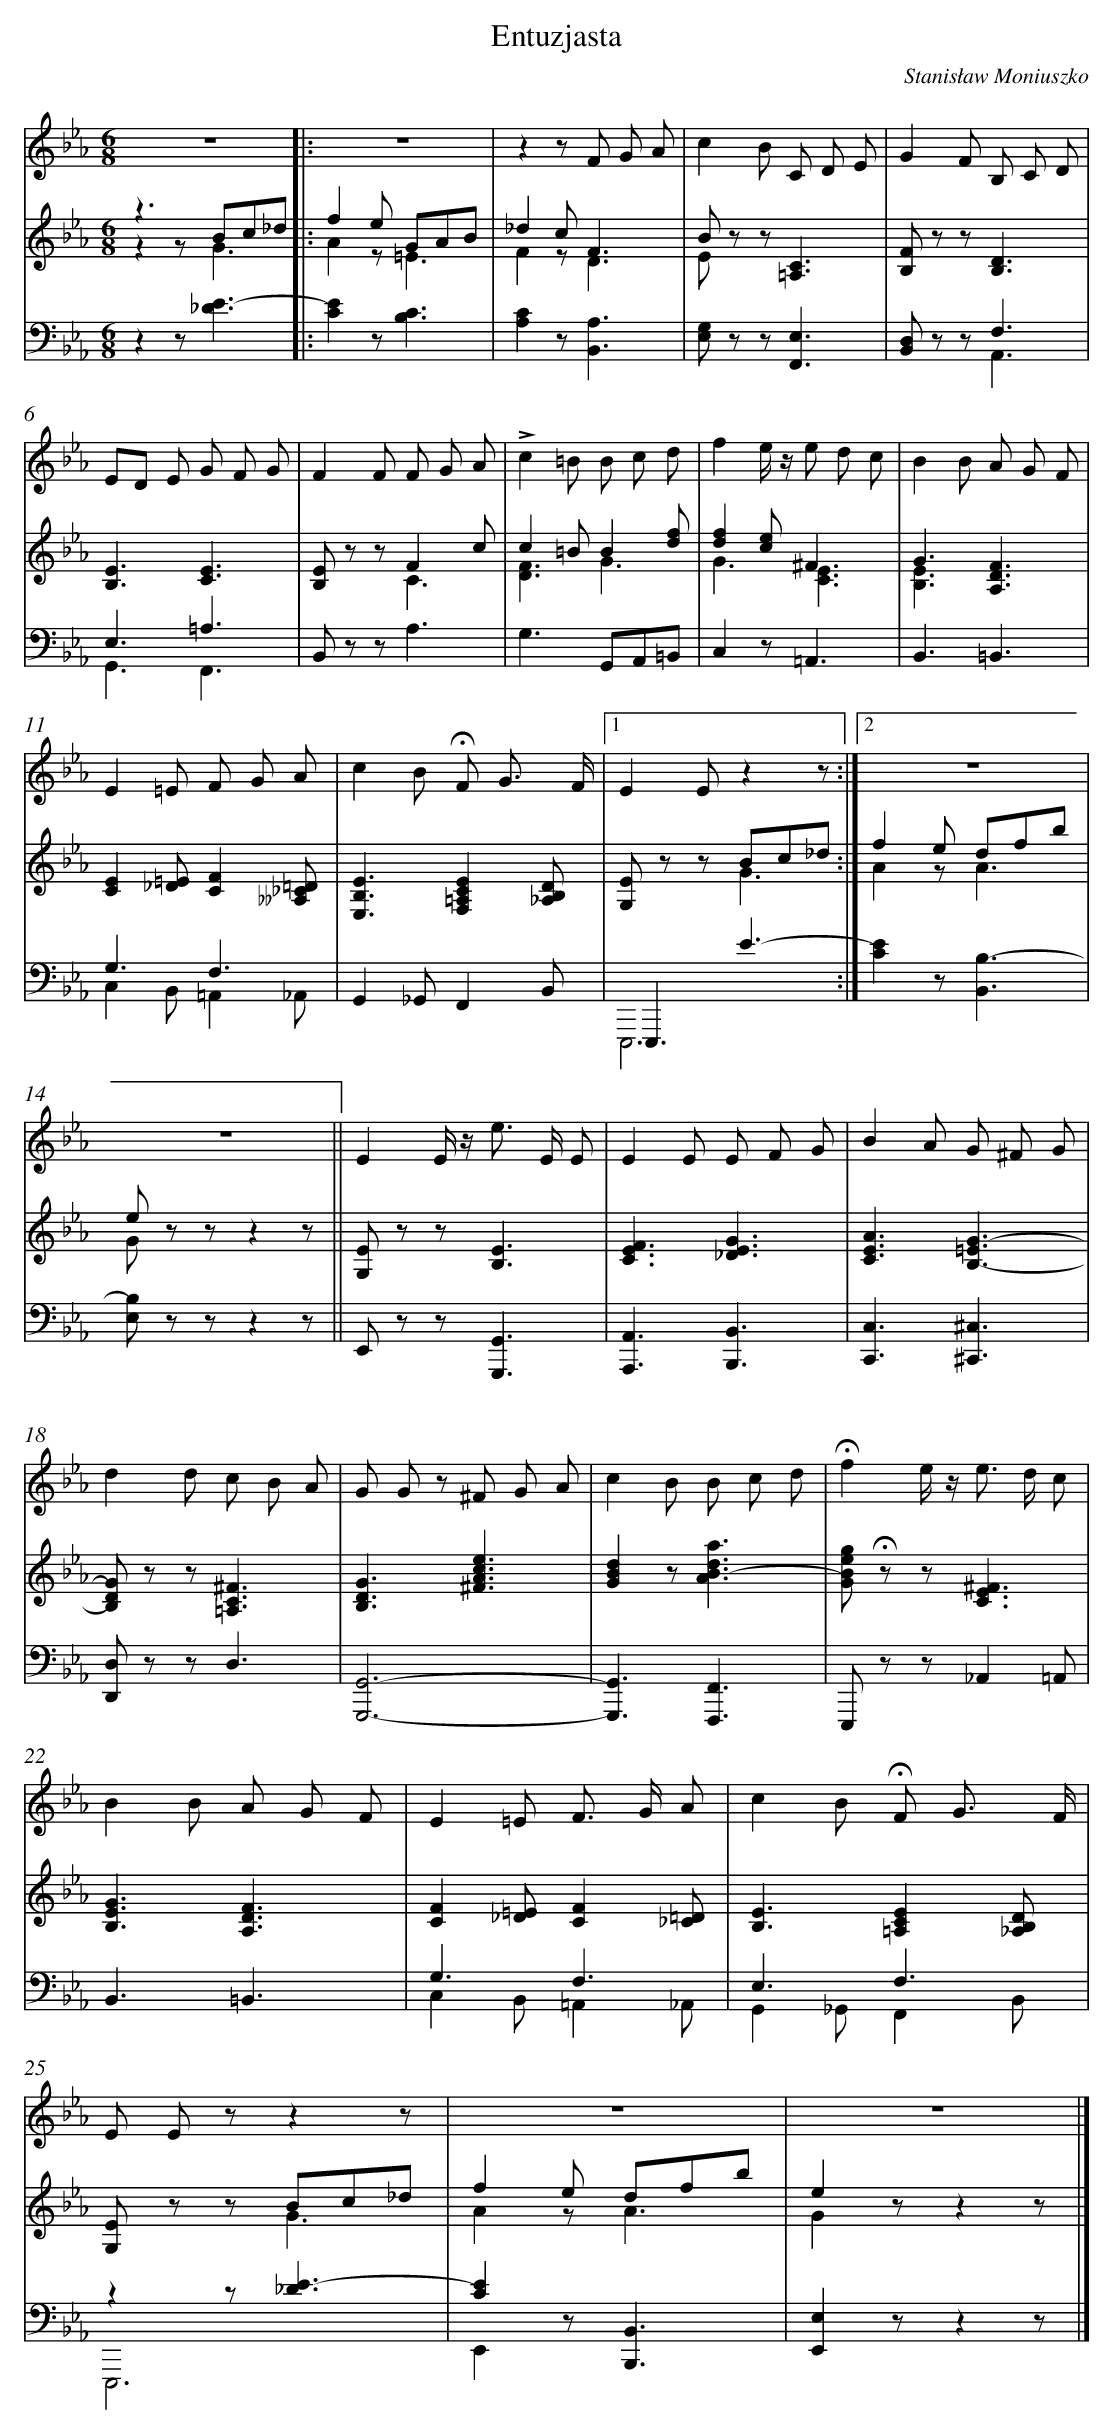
X:1
T: Entuzjasta
C: Stanisław Moniuszko
L: 1/8
M: 6/8
V: 1 clef=treble
V: 2 clef=treble
V: 3 clef=bass
K: Eb
[V:1] z6 ]|:
[V:2] z2>B2c_d & z2zG3 ]|:
[V:3] z2z[E3-_D3] ]|:
[V:1] z6 |
[V:2] f2e GAB & A2z=E3 |
[V:3] [E2C2]z[C3B,3] |
[V:1] z2z F G A |
[V:2] _d2cF3 & F2zD3 |
[V:3] [C2A,2]z[A,3B,,3] |
[V:1] c2B C D E |
[V:2] B z z[C3=A,3] & E x xx3 |
[V:3] [G,E,] z z[E,3F,,3] |
[V:1] G2F B, C D |
[V:2] [FB,] z z[D3B,3] |
[V:3] [D,B,,] z zF,3 & x3A,,3 |
[V:1] ED E G F G |
[V:2] [E3B,3][E3C3] |
[V:3] E,3=A,3 & G,,3F,,3 |
[V:1] F2F F G A |
[V:2] [EB,] z zF2c & x3C3 |
[V:3] B,, z zA,3 |
[V:1] !accent!c2=B B c d |
[V:2] c2=BB2[fd] & [F3D3]G3 |
[V:3] G,2>G,,2A,,=B,, |
[V:1] f2e/ z/ e d c |
[V:2] [f2d2][ec]^F3 & G3[E3C3] |
[V:3] C,2z=A,,3 |
[V:1] B2B A G F |
[V:2] G3[F3D3A,3] & [E3B,3]x3 |
[V:3] B,,3=B,,3 |
[V:1] E2=E F G A |
[V:2] [E2C2][=E_D][F2C2][=D_C__A,] |
[V:3] G,3F,3 & C,2B,,=A,,2_A,, |
[V:1] c2B !fermata!F G3/ F/ |[1
[V:2] [E3B,3E,3][E2C2=A,2F,2][DB,_A,] |
[V:3] G,,2_G,,F,,2B,, |
[V:1] E2Ez2z :|][2
[V:2] [EG,] z z Bc_d & x3G3 :|]
[V:3] E,,,3E3- & E,,,6 :|]
[V:1] z6 |
[V:2] f2e dfb & A2zA3 |
[V:3] [E2C2]z[B,3-B,,3] |
[V:1] z6 ||
[V:2] e z zz2z & G x xx2x ||
[V:3] [B,E,] z zz2z ||
[V:1] E2E/ z< e E/ E |
[V:2] [EG,] z z[E3B,3] |
[V:3] E,, z z[G,,3G,,,3] |
[V:1] E2E E F G |
[V:2] [F3E3C3][G3E3_D3] |
[V:3] [A,,3A,,,3][B,,3B,,,3] |
[V:1] B2A G ^F G |
[V:2] [A3E3C3][G3-=E3B,3-] |
[V:3] [C,3C,,3][^C,3^C,,3] |
[V:1] d2d c B A |
[V:2] [GDB,] z z[^F3C3=A,3] |
[V:3] [D,D,,] z zD,3 |
[V:1] G G z ^F G A |
[V:2] [G3D3B,3][e3c3A3^F3] |
[V:3] [G,,6G,,,6]- |
[V:1] c2B B c d |
[V:2] [d2B2G2]z[a3d3B3-A3] |
[V:3] [G,,3G,,,3][F,,3F,,,3] |
[V:1] !fermata!f2e/ z< e d/ c |
[V:2] [geBG] !fermata!z z[^F3E3C3] |
[V:3] E,,, z z_A,,2=A,, |
[V:1] B2B A G F |
[V:2] [G3E3B,3][F3D3A,3] |
[V:3] B,,3=B,,3 |
[V:1] E2=E F> G A |
[V:2] [F2C2][=E_D][F2C2][=D_C] |
[V:3] G,3F,3 & C,2B,,=A,,2_A,, |
[V:1] c2B !fermata!F G3/ F/ |
[V:2] [E3B,3][E2C2=A,2][DB,_A,] |
[V:3] E,3F,3 & G,,2_G,,F,,2B,, |
[V:1] E E zz2z |
[V:2] [EG,] z z Bc_d & x z zG3 |
[V:3] z2z[E3-_D3] & E,,,6 |
[V:1] z6 |
[V:2] f2e dfb & A2zA3 |
[V:3] [E2C2]z[B,,3B,,,3] & E,,2xx3 |
[V:1] z6 |]
[V:2] e2zz2z & G2xx2x |]
[V:3] [E,2E,,2]zz2z |]
